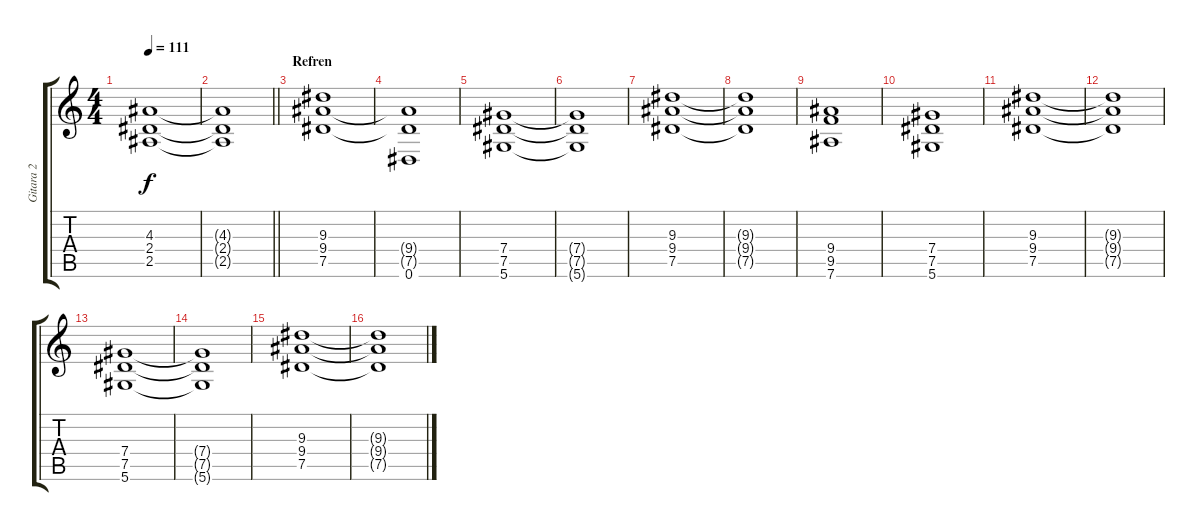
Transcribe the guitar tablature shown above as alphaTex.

\track ("Gitara 2" "Gitara 2") {instrument overdrivenguitar}
\staff {score tabs}
\tuning (Eb4 Bb3 Gb3 Db3 Ab2 Eb2) {hide}
\ts (4 4)
\tempo 111
\clef g2
\ks c
(4.3 2.4 2.5).1{dy f} |
\barLineRight lightlight
(4.3{t} 2.4{t} 2.5{t}).1 |
\section ("" "Refren")
(9.3 9.4 7.5).1 |
(9.4{t} 7.5{t} 0.6).1 |
(7.4 7.5 5.6).1 |
(7.4{t} 7.5{t} 5.6{t}).1 |
(9.3 9.4 7.5).1 |
(9.3{t} 9.4{t} 7.5{t}).1 |
(9.4 9.5 7.6).1 |
(7.4 7.5 5.6).1 |
(9.3 9.4 7.5).1 |
(9.3{t} 9.4{t} 7.5{t}).1 |
(7.4 7.5 5.6).1 |
(7.4{t} 7.5{t} 5.6{t}).1 |
(9.3 9.4 7.5).1 |
(9.3{t} 9.4{t} 7.5{t}).1
